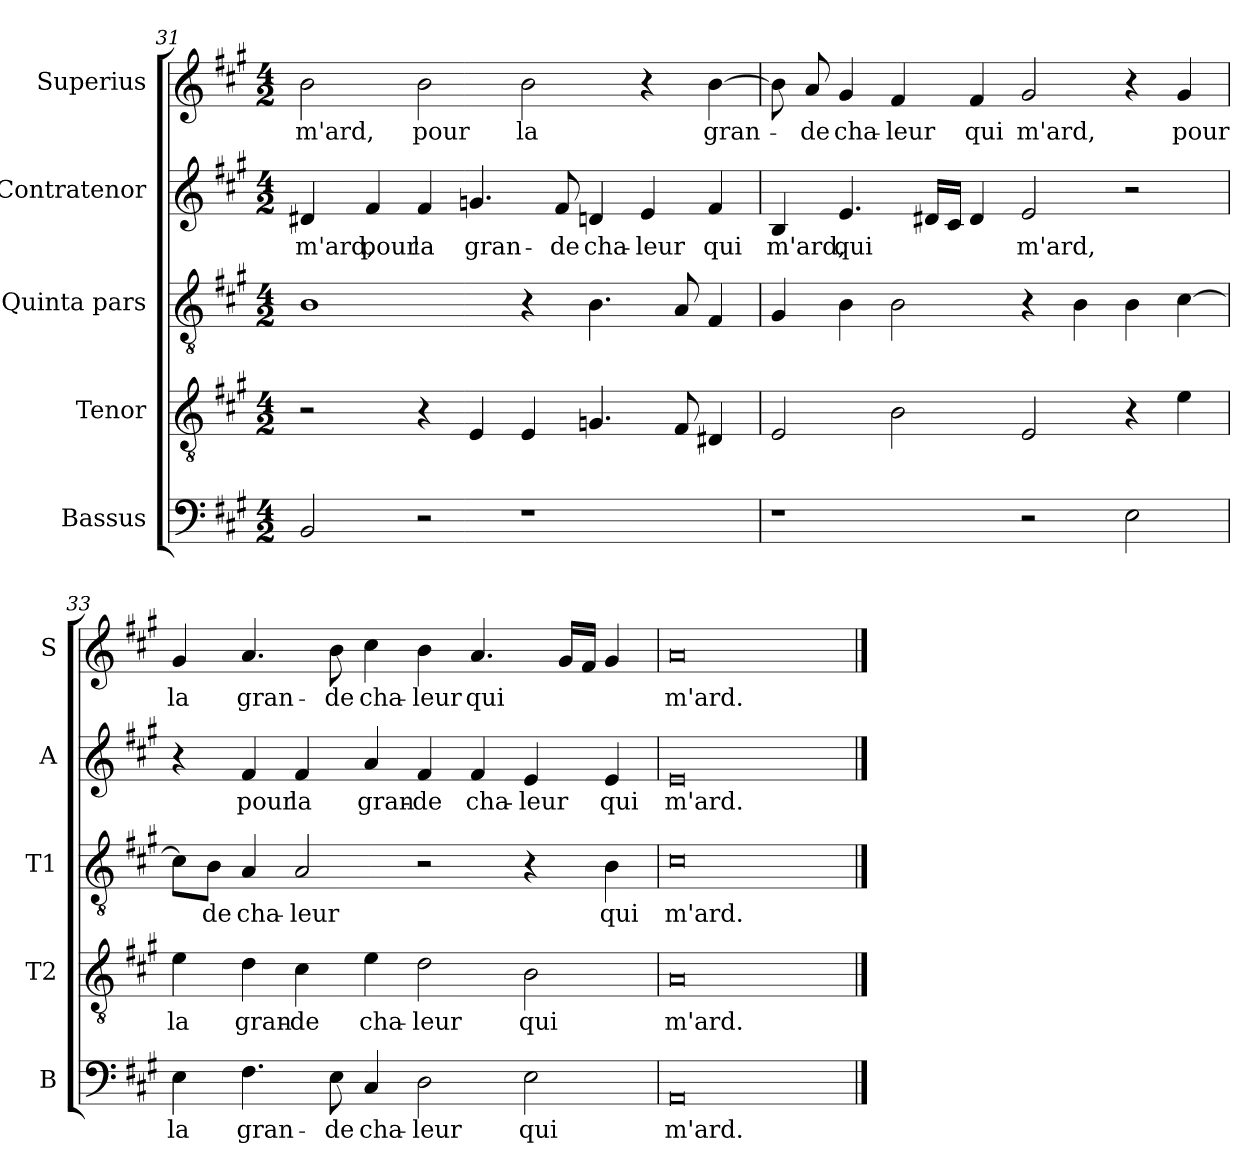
**kern	**text	**kern	**text	**kern	**text	**kern	**text	**kern	**text
*part5	*part5	*part4	*part4	*part3	*part3	*part2	*part2	*part1	*part1
*staff5	*staff5	*staff4	*staff4	*staff3	*staff3	*staff2	*staff2	*staff1	*staff1
*I"Bassus	*	*I"Tenor	*	*I"Quinta pars	*	*I"Contratenor	*	*I"Superius	*
*I'B	*	*I'T2	*	*I'T1	*	*I'A	*	*I'S	*
!!LO:PB:g=z
*clefF4	*	*clefGv2	*	*clefGv2	*	*clefG2	*	*clefG2	*
*k[f#c#g#]	*	*k[f#c#g#]	*	*k[f#c#g#]	*	*k[f#c#g#]	*	*k[f#c#g#]	*
*A:	*	*A:	*	*A:	*	*A:	*	*A:	*
*M4/2	*	*M4/2	*	*M4/2	*	*M4/2	*	*M4/2	*
=31	=31	=31	=31	=31	=31	=31	=31	=31	=31
!	!	!	!	!	!	!	!LO:LY:b	!	!LO:LY:b
2BB/	.	2r	.	1B	.	4d#X/	m'ard,	2b\	m'ard,
!	!	!	!	!	!	!	!LO:LY:b	!	!
.	.	.	.	.	.	4f#/	pour	.	.
!	!	!	!	!	!	!	!LO:LY:b	!	!LO:LY:b
2r	.	4r	.	.	.	4f#/	la	2b\	pour
!	!	!	!	!	!	!	!LO:LY:b	!	!
.	.	4E/	.	.	.	4.gn/	gran-	.	.
!	!	!	!	!	!	!	!	!	!LO:LY:b
1r	.	4E/	.	4r	.	.	.	2b\	la
!	!	!	!	!	!	!	!LO:LY:b	!	!
.	.	.	.	.	.	8f#/	-de	.	.
!	!	!	!	!	!	!	!LO:LY:b	!	!
.	.	4.Gn/	.	4.B\	.	4dn/	cha-	.	.
!	!	!	!	!	!	!	!LO:LY:b	!	!
.	.	.	.	.	.	4e/	-leur	4r	.
.	.	8F#/	.	8A/	.	.	.	.	.
!	!	!	!	!	!	!	!LO:LY:b	!	!LO:LY:b
.	.	4D#X/	.	4F#/	.	4f#/	qui	[4b\	gran-
=32	=32	=32	=32	=32	=32	=32	=32	=32	=32
!	!	!	!	!	!	!	!LO:LY:b	!	!
1r	.	2E/	.	4G#/	.	4B/	m'ard,	8b\]	.
!	!	!	!	!	!	!	!	!	!LO:LY:b
.	.	.	.	.	.	.	.	8a/	-de
!	!	!	!	!	!	!	!LO:LY:b	!	!LO:LY:b
.	.	.	.	4B\	.	4.e/	qui	4g#/	cha-
!	!	!	!	!	!	!	!	!	!LO:LY:b
.	.	2B\	.	2B\	.	.	.	4f#/	-leur
.	.	.	.	.	.	16d#X/LL	.	.	.
.	.	.	.	.	.	16c#/JJ	.	.	.
!	!	!	!	!	!	!	!	!	!LO:LY:b
.	.	.	.	.	.	4d#/	.	4f#/	qui
!	!	!	!	!	!	!	!LO:LY:b	!	!LO:LY:b
2r	.	2E/	.	4r	.	2e/	m'ard,	2g#/	m'ard,
.	.	.	.	4B\	.	.	.	.	.
2E\	.	4r	.	4B\	.	2r	.	4r	.
!	!	!	!	!	!	!	!	!	!LO:LY:b
.	.	4e\	.	[4c#\	.	.	.	4g#/	pour
!!LO:LB:g=z
=33	=33	=33	=33	=33	=33	=33	=33	=33	=33
!	!LO:LY:b	!	!LO:LY:b	!	!	!	!	!	!LO:LY:b
4E\	la	4e\	la	8c#\L]	.	4r	.	4g#/	la
!	!	!	!	!	!LO:LY:b	!	!	!	!
.	.	.	.	8B\J	de	.	.	.	.
!	!LO:LY:b	!	!LO:LY:b	!	!LO:LY:b	!	!LO:LY:b	!	!LO:LY:b
4.F#\	gran-	4d\	gran-	4A/	cha-	4f#/	pour	4.a/	gran-
!	!	!	!LO:LY:b	!	!LO:LY:b	!	!LO:LY:b	!	!
.	.	4c#\	-de	2A/	-leur	4f#/	la	.	.
!	!LO:LY:b	!	!	!	!	!	!	!	!LO:LY:b
8E\	-de	.	.	.	.	.	.	8b\	-de
!	!LO:LY:b	!	!LO:LY:b	!	!	!	!LO:LY:b	!	!LO:LY:b
4C#/	cha-	4e\	cha-	.	.	4a/	gran-	4cc#\	cha-
!	!LO:LY:b	!	!LO:LY:b	!	!	!	!LO:LY:b	!	!LO:LY:b
2D\	-leur	2d\	-leur	2r	.	4f#/	-de	4b\	-leur
!	!	!	!	!	!	!	!LO:LY:b	!	!LO:LY:b
.	.	.	.	.	.	4f#/	cha-	4.a/	qui
!	!LO:LY:b	!	!LO:LY:b	!	!	!	!LO:LY:b	!	!
2E\	qui	2B\	qui	4r	.	4e/	-leur	.	.
.	.	.	.	.	.	.	.	16g#/LL	.
.	.	.	.	.	.	.	.	16f#/JJ	.
!	!	!	!	!	!LO:LY:b	!	!LO:LY:b	!	!
.	.	.	.	4B\	qui	4e/	qui	4g#/	.
=34	=34	=34	=34	=34	=34	=34	=34	=34	=34
!	!LO:LY:b	!	!LO:LY:b	!	!LO:LY:b	!	!LO:LY:b	!	!LO:LY:b
0AA	m'ard.	0A	m'ard.	0c#	m'ard.	0e	m'ard.	0a	m'ard.
==	==	==	==	==	==	==	==	==	==
*-	*-	*-	*-	*-	*-	*-	*-	*-	*-
